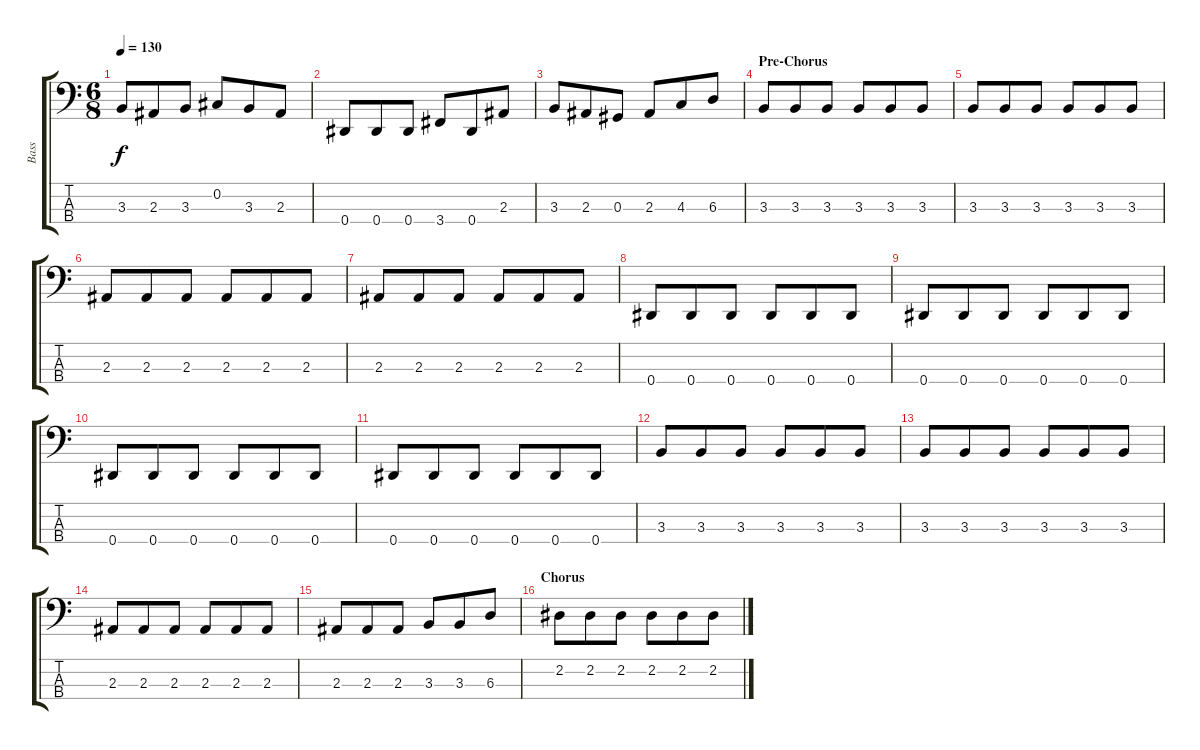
\track ("Bass" "Bass") {instrument electricbasspick}
\staff {score tabs}
\tuning (Gb2 Db2 Ab1 Eb1) {hide}
\ts (6 8)
\tempo 130
\clef f4
\ks c
3.3.8{dy f} 2.3.8 3.3.8 0.2.8 3.3.8 2.3.8 |
0.4.8 0.4.8 0.4.8 3.4.8 0.4.8 2.3.8 |
3.3.8 2.3.8 0.3.8 2.3.8 4.3.8 6.3.8 |
\section ("" "Pre-Chorus")
3.3.8 3.3.8 3.3.8 3.3.8 3.3.8 3.3.8 |
3.3.8 3.3.8 3.3.8 3.3.8 3.3.8 3.3.8 |
2.3.8 2.3.8 2.3.8 2.3.8 2.3.8 2.3.8 |
2.3.8 2.3.8 2.3.8 2.3.8 2.3.8 2.3.8 |
0.4.8 0.4.8 0.4.8 0.4.8 0.4.8 0.4.8 |
0.4.8 0.4.8 0.4.8 0.4.8 0.4.8 0.4.8 |
0.4.8 0.4.8 0.4.8 0.4.8 0.4.8 0.4.8 |
0.4.8 0.4.8 0.4.8 0.4.8 0.4.8 0.4.8 |
3.3.8 3.3.8 3.3.8 3.3.8 3.3.8 3.3.8 |
3.3.8 3.3.8 3.3.8 3.3.8 3.3.8 3.3.8 |
2.3.8 2.3.8 2.3.8 2.3.8 2.3.8 2.3.8 |
2.3.8 2.3.8 2.3.8 3.3.8 3.3.8 6.3.8 |
\section ("" "Chorus")
2.2.8 2.2.8 2.2.8 2.2.8 2.2.8 2.2.8
